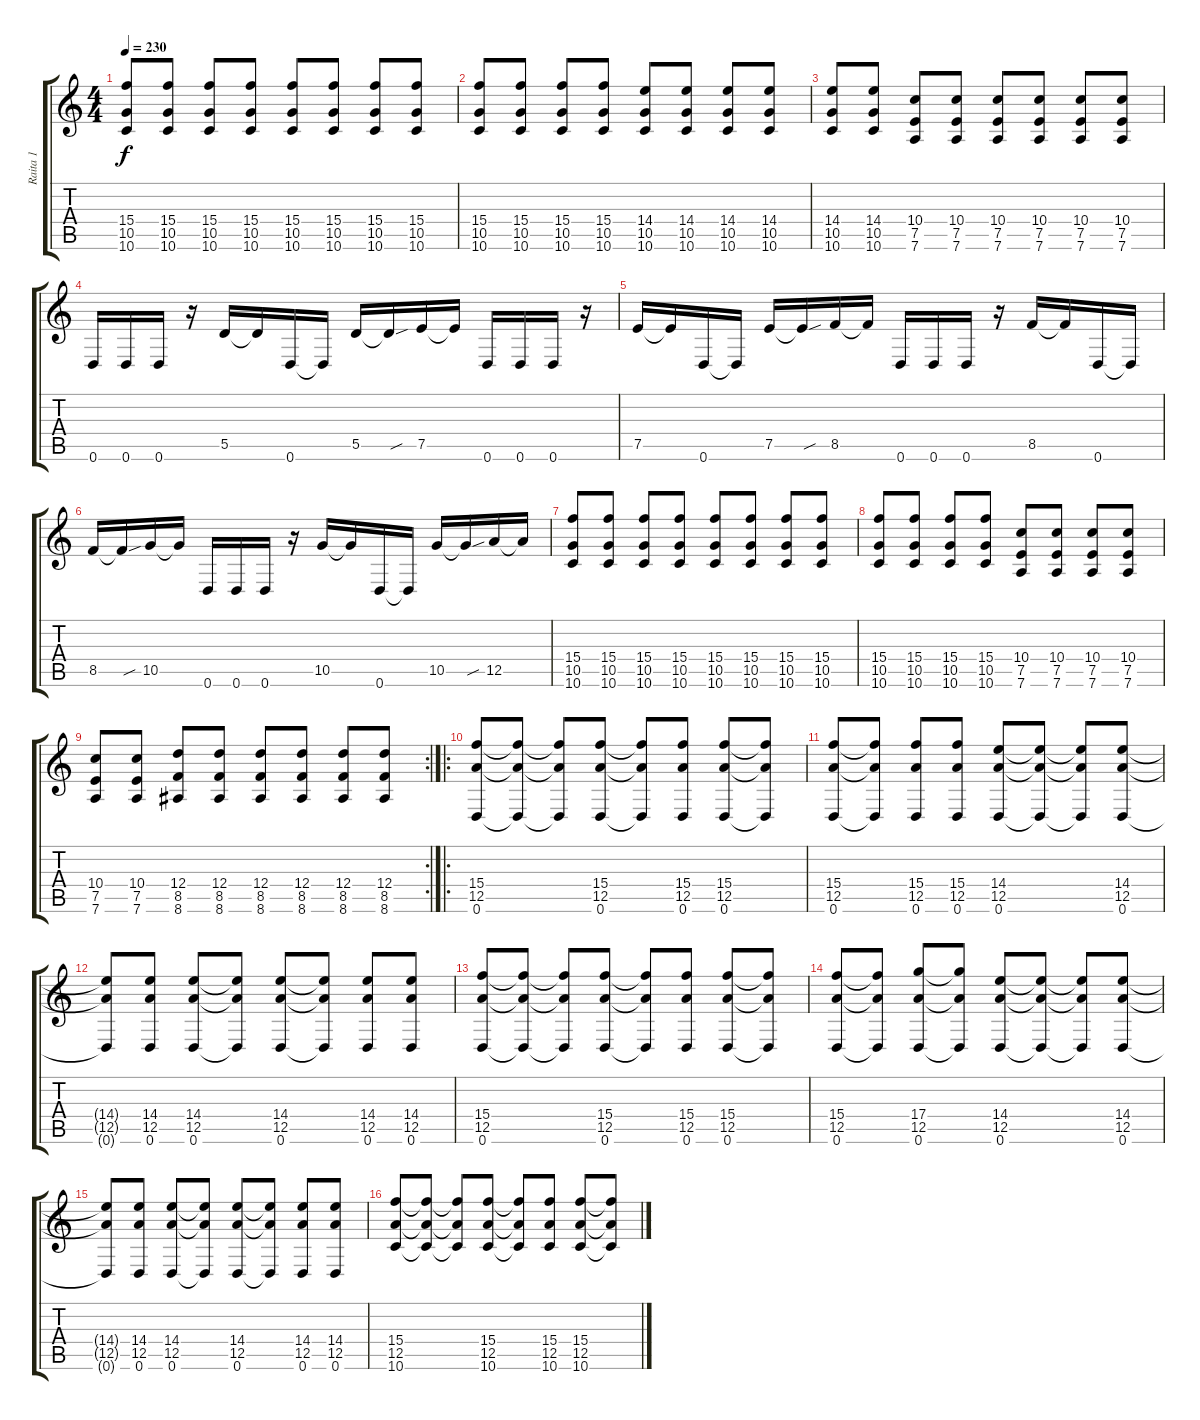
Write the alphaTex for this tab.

\track ("Raita 1" "Raita 1") {instrument distortionguitar}
\staff {score tabs}
\tuning (E4 B3 G3 D3 A2 D2) {hide}
\ts (4 4)
\tempo 230
\clef g2
\ks c
(15.4 10.5 10.6).8{dy f} (15.4 10.5 10.6).8 (15.4 10.5 10.6).8 (15.4 10.5 10.6).8 (15.4 10.5 10.6).8 (15.4 10.5 10.6).8 (15.4 10.5 10.6).8 (15.4 10.5 10.6).8 |
(15.4 10.5 10.6).8 (15.4 10.5 10.6).8 (15.4 10.5 10.6).8 (15.4 10.5 10.6).8 (14.4 10.5 10.6).8 (14.4 10.5 10.6).8 (14.4 10.5 10.6).8 (14.4 10.5 10.6).8 |
(14.4 10.5 10.6).8 (14.4 10.5 10.6).8 (10.4 7.5 7.6).8 (10.4 7.5 7.6).8 (10.4 7.5 7.6).8 (10.4 7.5 7.6).8 (10.4 7.5 7.6).8 (10.4 7.5 7.6).8 |
0.6.16 0.6.16 0.6.16 r.16 5.5.16 5.5{t}.16 0.6.16 0.6{t}.16 5.5.16 5.5{sou t}.16 7.5.16 7.5{t}.16 0.6.16 0.6.16 0.6.16 r.16 |
7.5.16 7.5{t}.16 0.6.16 0.6{t}.16 7.5.16 7.5{sou t}.16 8.5.16 8.5{t}.16 0.6.16 0.6.16 0.6.16 r.16 8.5.16 8.5{t}.16 0.6.16 0.6{t}.16 |
8.5.16 8.5{sou t}.16 10.5.16 10.5{t}.16 0.6.16 0.6.16 0.6.16 r.16 10.5.16 10.5{t}.16 0.6.16 0.6{t}.16 10.5.16 10.5{sou t}.16 12.5.16 12.5{t}.16 |
(15.4 10.5 10.6).8 (15.4 10.5 10.6).8 (15.4 10.5 10.6).8 (15.4 10.5 10.6).8 (15.4 10.5 10.6).8 (15.4 10.5 10.6).8 (15.4 10.5 10.6).8 (15.4 10.5 10.6).8 |
(15.4 10.5 10.6).8 (15.4 10.5 10.6).8 (15.4 10.5 10.6).8 (15.4 10.5 10.6).8 (10.4 7.5 7.6).8 (10.4 7.5 7.6).8 (10.4 7.5 7.6).8 (10.4 7.5 7.6).8 |
\rc 2
(10.4 7.5 7.6).8 (10.4 7.5 7.6).8 (12.4 8.5 8.6).8 (12.4 8.5 8.6).8 (12.4 8.5 8.6).8 (12.4 8.5 8.6).8 (12.4 8.5 8.6).8 (12.4 8.5 8.6).8 |
\ro
(15.4 12.5 0.6).8 (15.4{t} 12.5{t} 0.6{t}).8 (15.4{t} 12.5{t} 0.6{t}).8 (15.4 12.5 0.6).8 (15.4{t} 12.5{t} 0.6{t}).8 (15.4 12.5 0.6).8 (15.4 12.5 0.6).8 (15.4{t} 12.5{t} 0.6{t}).8 |
(15.4 12.5 0.6).8 (15.4{t} 12.5{t} 0.6{t}).8 (15.4 12.5 0.6).8 (15.4 12.5 0.6).8 (14.4 12.5 0.6).8 (14.4{t} 12.5{t} 0.6{t}).8 (14.4{t} 12.5{t} 0.6{t}).8 (14.4 12.5 0.6).8 |
(14.4{t} 12.5{t} 0.6{t}).8 (14.4 12.5 0.6).8 (14.4 12.5 0.6).8 (14.4{t} 12.5{t} 0.6{t}).8 (14.4 12.5 0.6).8 (14.4{t} 12.5{t} 0.6{t}).8 (14.4 12.5 0.6).8 (14.4 12.5 0.6).8 |
(15.4 12.5 0.6).8 (15.4{t} 12.5{t} 0.6{t}).8 (15.4{t} 12.5{t} 0.6{t}).8 (15.4 12.5 0.6).8 (15.4{t} 12.5{t} 0.6{t}).8 (15.4 12.5 0.6).8 (15.4 12.5 0.6).8 (15.4{t} 12.5{t} 0.6{t}).8 |
(15.4 12.5 0.6).8 (15.4{t} 12.5{t} 0.6{t}).8 (17.4 12.5 0.6).8 (17.4{t} 12.5{t} 0.6{t}).8 (14.4 12.5 0.6).8 (14.4{t} 12.5{t} 0.6{t}).8 (14.4{t} 12.5{t} 0.6{t}).8 (14.4 12.5 0.6).8 |
(14.4{t} 12.5{t} 0.6{t}).8 (14.4 12.5 0.6).8 (14.4 12.5 0.6).8 (14.4{t} 12.5{t} 0.6{t}).8 (14.4 12.5 0.6).8 (14.4{t} 12.5{t} 0.6{t}).8 (14.4 12.5 0.6).8 (14.4 12.5 0.6).8 |
(15.4 12.5 10.6).8 (15.4{t} 12.5{t} 10.6{t}).8 (15.4{t} 12.5{t} 10.6{t}).8 (15.4 12.5 10.6).8 (15.4{t} 12.5{t} 10.6{t}).8 (15.4 12.5 10.6).8 (15.4 12.5 10.6).8 (15.4{t} 12.5{t} 10.6{t}).8
